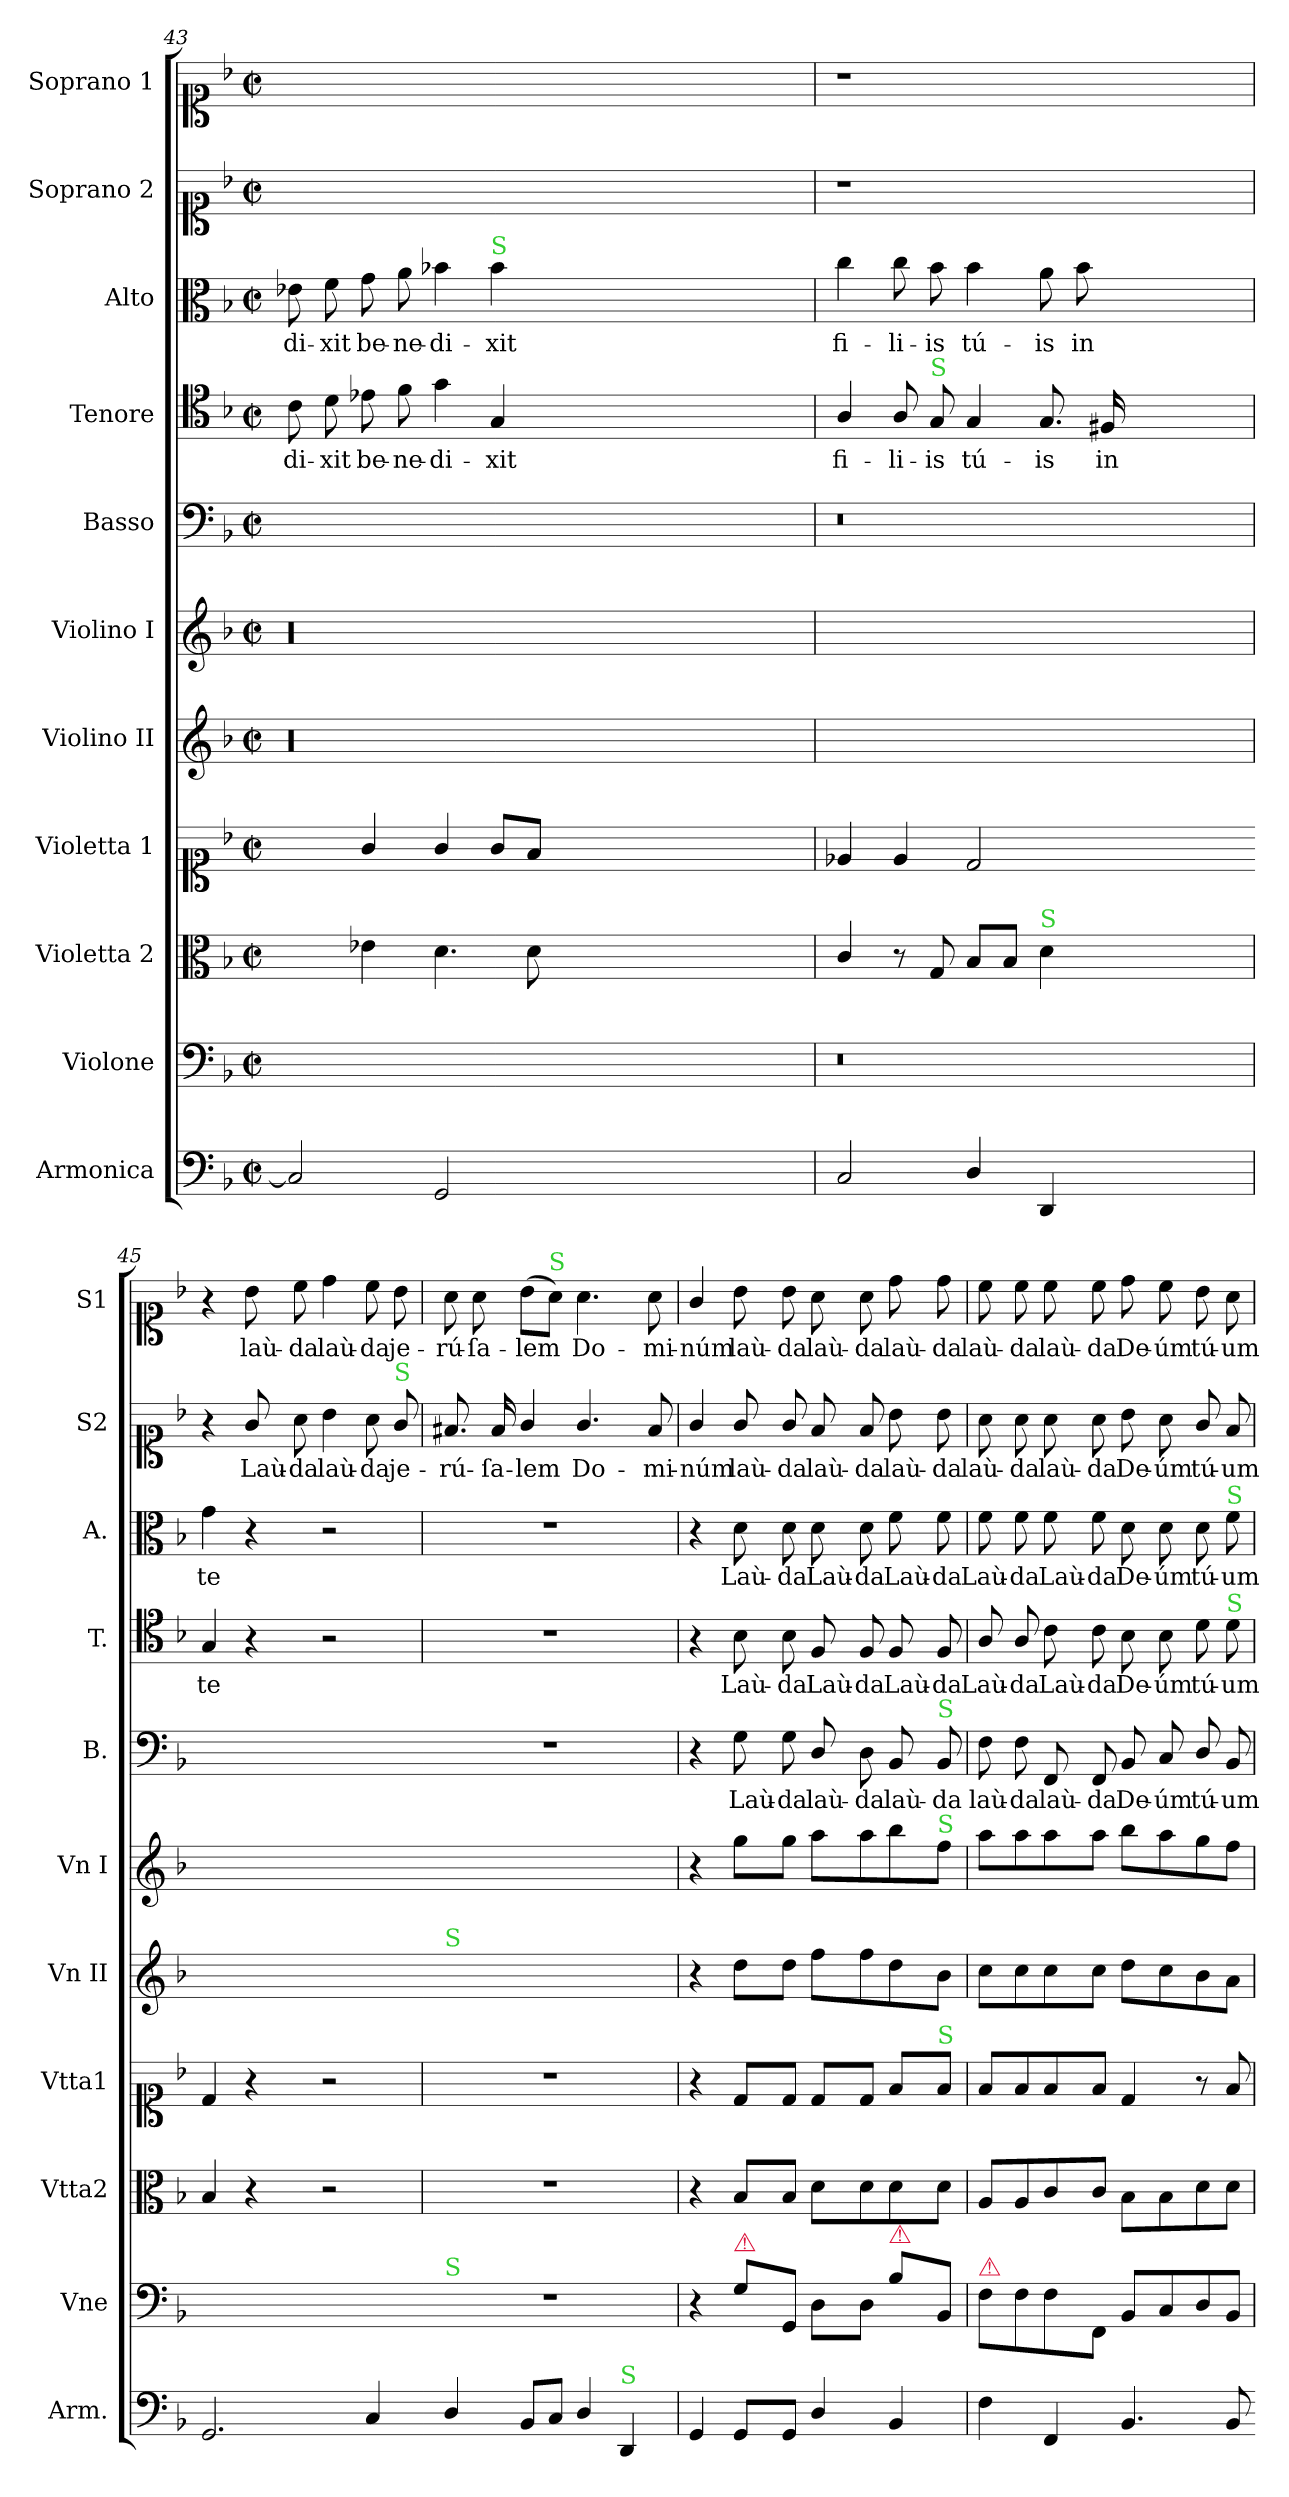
**kern	**kern	**kern	**kern	**kern	**kern	**kern	**text	**kern	**text	**kern	**text	**kern	**text	**kern	**text
*part11	*part10	*part9	*part8	*part7	*part6	*part5	*part5	*part4	*part4	*part3	*part3	*part2	*part2	*part1	*part1
*staff11	*staff10	*staff9	*staff8	*staff7	*staff6	*staff5	*staff5	*staff4	*staff4	*staff3	*staff3	*staff2	*staff2	*staff1	*staff1
*I"Armonica	*I"Violone	*I"Violetta 2	*I"Violetta 1	*I"Violino II	*I"Violino I	*I"Basso	*	*I"Tenore	*	*I"Alto	*	*I"Soprano 2	*	*I"Soprano 1	*
*I'Arm.	*I'Vne	*I'Vtta2	*I'Vtta1	*I'Vn II	*I'Vn I	*I'B.	*	*I'T.	*	*I'A.	*	*I'S2	*	*I'S1	*
*clefF4	*clefF4	*clefC3	*clefC1	*clefG2	*clefG2	*clefF4	*	*clefC4	*	*clefC3	*	*clefC1	*	*clefC1	*
*k[b-]	*k[b-]	*k[b-]	*k[b-]	*k[b-]	*k[b-]	*k[b-]	*	*k[b-]	*	*k[b-]	*	*k[b-]	*	*k[b-]	*
*F:	*F:	*F:	*F:	*F:	*F:	*F:	*	*F:	*	*F:	*	*F:	*	*F:	*
*M2/2	*M2/2	*M2/2	*M2/2	*M2/2	*M2/2	*M2/2	*	*M2/2	*	*M2/2	*	*M2/2	*	*M2/2	*
*met(c|)	*met(c|)	*met(c|)	*met(c|)	*met(c|)	*met(c|)	*met(c|)	*	*met(c|)	*	*met(c|)	*	*met(c|)	*	*met(c|)	*
=43	=43	=43	=43	=43	=43	=43	=43	=43	=43	=43	=43	=43	=43	=43	=43
!	!	!	!	!	!	!	!	!	!LO:LY:i	!	!LO:LY:i	!	!	!	!
2C/]	00ryy	4ryy	4ryy	00r	00r	00ryy	.	8c\	-di-	8e-X\	-di-	00ryy	.	00ryy	.
!	!	!	!	!	!	!	!	!	!LO:LY:i	!	!LO:LY:i	!	!	!	!
.	.	.	.	.	.	.	.	8d\	-xit	8f\	-xit	.	.	.	.
!	!	!	!	!	!	!	!	!	!LO:LY:i	!	!LO:LY:i	!	!	!	!
.	.	4e-X\	4g/	.	.	.	.	8e-X\	be-	8g\	be-	.	.	.	.
!	!	!	!	!	!	!	!	!	!LO:LY:i	!	!LO:LY:i	!	!	!	!
.	.	.	.	.	.	.	.	8f\	-ne-	8a\	-ne-	.	.	.	.
!	!	!	!	!	!	!	!	!	!LO:LY:i	!	!LO:LY:i	!	!	!	!
2GG/	.	4.d\	4g/	.	.	.	.	4g\	-di-	4b-X\	-di-	.	.	.	.
!	!	!	!	!	!	!	!	!	!	!LO:TX:a:color=limegreen:t=S	!	!	!	!	!
!	!	!	!	!	!	!	!	!	!LO:LY:i	!	!LO:LY:i	!	!	!	!
.	.	.	8g/L	.	.	.	.	4G/	-xit	4b-\	-xit	.	.	.	.
.	.	8d\	8f/J	.	.	.	.	.	.	.	.	.	.	.	.
0.ryy	.	0.ryy	0.ryy	.	.	.	.	0.ryy	.	0.ryy	.	.	.	.	.
=44	=44	=44	=44	=44	=44	=44	=44	=44	=44	=44	=44	=44	=44	=44	=44
2C/	0r	4c/	4e-X/	0ryy	0ryy	0r	.	4A/	fi-	4cc\	fi-	1r	.	1r	.
.	.	8r	4e-/	.	.	.	.	8A/	-li-	8cc\	-li-	.	.	.	.
!	!	!	!	!	!	!	!	!LO:TX:a:color=limegreen:t=S	!	!	!	!	!	!	!
.	.	8G/	.	.	.	.	.	8G/	-is	8b-\	-is	.	.	.	.
4D/	.	8B-/L	2d/	.	.	.	.	4G/	tú-	4b-\	tú-	.	.	.	.
.	.	8B-/J	.	.	.	.	.	.	.	.	.	.	.	.	.
!	!	!LO:TX:a:color=limegreen:t=S	!	!	!	!	!	!	!	!	!	!	!	!	!
4DD/	.	4d\	.	.	.	.	.	8.G/	-is	8a\	-is	.	.	.	.
.	.	.	.	.	.	.	.	.	.	8b-\	in	.	.	.	.
.	.	.	.	.	.	.	.	16F#X/	in	.	.	.	.	.	.
1ryy	.	1ryy	1ryy	.	.	.	.	1ryy	.	1ryy	.	1ryy	.	1ryy	.
=45	=45	=45	=45-	=45	=45	=45	=45	=45	=45	=45	=45	=45	=45	=45	=45
2.GG/	1ryy	4B-/	4d/	1ryy	1ryy	1ryy	.	4G/	te	4g\	te	4r	.	4r	.
.	.	4r	4r	.	.	.	.	4r	.	4r	.	8g/	Laù-	8b-\	laù-
.	.	.	.	.	.	.	.	.	.	.	.	8a\	-da	8cc\	-da
.	.	2r	2r	.	.	.	.	2r	.	2r	.	4b-\	laù-	4dd\	laù-
4C/	.	.	.	.	.	.	.	.	.	.	.	8a\	-da	8cc\	-da
!	!	!	!	!	!	!	!	!	!	!	!	!LO:TX:a:color=limegreen:t=S	!	!	!
.	.	.	.	.	.	.	.	.	.	.	.	8g/	je-	8b-\	je-
=46-	=46	=46	=46	=46	=46	=46	=46	=46	=46	=46	=46	=46	=46	=46	=46
!	!	!	!	!LO:TX:a:color=limegreen:t=S	!	!	!	!	!	!	!	!	!	!	!
!	!LO:TX:a:color=limegreen:t=S	!	!	!	!	!	!	!	!	!	!	!	!	!	!
4D/	1r	1r	1r	1ryy	1ryy	1r	.	1r	.	1r	.	8.f#X/	-rú-	8a\	-rú-
.	.	.	.	.	.	.	.	.	.	.	.	.	.	8a\	-ſa-
.	.	.	.	.	.	.	.	.	.	.	.	16f#/	-ſa-	.	.
8BB-/L	.	.	.	.	.	.	.	.	.	.	.	4g/	-lem	(8b-\L	-lem
!	!	!	!	!	!	!	!	!	!	!	!	!	!	!LO:TX:a:color=limegreen:t=S	!
8C/J	.	.	.	.	.	.	.	.	.	.	.	.	.	8a\J)	.
4D/	.	.	.	.	.	.	.	.	.	.	.	4.g/	Do-	4.a\	Do-
!LO:TX:a:color=limegreen:t=S	!	!	!	!	!	!	!	!	!	!	!	!	!	!	!
4DD/	.	.	.	.	.	.	.	.	.	.	.	.	.	.	.
.	.	.	.	.	.	.	.	.	.	.	.	8f#/	-mi-	8a\	-mi-
=47	=47	=47	=47	=47	=47	=47	=47	=47	=47	=47	=47	=47	=47	=47	=47
4GG/	4r	4r	4r	4r	4r	4r	.	4r	.	4r	.	4g/	-núm	4g/	-núm
!	!LO:TX:a:color=crimson:t=⚠	!	!	!	!	!	!	!	!	!	!	!	!	!	!
8GG/L	8G\L	8B-/L	8d/L	8dd\L	8gg\L	8G\	Laù-	8B-\	Laù-	8d\	Laù-	8g/	laù-	8b-\	laù-
8GG/J	8GG/J	8B-/J	8d/J	8dd\J	8gg\J	8G\	-da	8B-\	-da	8d\	-da	8g/	-da	8b-\	-da
!	!	!	!	!	!	!	!	!	!LO:LY:i	!	!LO:LY:i	!	!	!	!LO:LY:i
4D/	8D\L	8d\L	8d/L	8ff\L	8aa\L	8D/	laù-	8F/	Laù-	8d\	Laù-	8f/	laù-	8a\	laù-
!	!	!	!	!	!	!	!	!	!LO:LY:i	!	!LO:LY:i	!	!	!	!LO:LY:i
.	8D\J	8d\	8d/J	8ff\	8aa\	8D\	-da	8F/	-da	8d\	-da	8f/	-da	8a\	-da
!	!LO:TX:a:color=crimson:t=⚠	!	!	!	!	!	!	!	!	!	!	!	!	!	!
!	!	!	!	!	!	!	!LO:LY:i	!	!LO:LY:i	!	!LO:LY:i	!	!	!	!LO:LY:i
4BB-/	8B-\L	8d\	8f/L	8dd\	8bb-\	8BB-/	laù-	8F/	Laù-	8f\	Laù-	8b-\	laù-	8dd\	laù-
!	!	!	!	!	!	!LO:TX:a:color=limegreen:t=S	!	!	!	!	!	!	!	!	!
!	!	!	!	!	!LO:TX:a:color=limegreen:t=S	!	!	!	!	!	!	!	!	!	!
!	!	!	!LO:TX:a:color=limegreen:t=S	!	!	!	!	!	!	!	!	!	!	!	!
!	!	!	!	!	!	!	!LO:LY:i	!	!LO:LY:i	!	!LO:LY:i	!	!	!	!LO:LY:i
.	8BB-/J	8d\J	8f/J	8b-\J	8ff\J	8BB-/	-da	8F/	-da	8f\	-da	8b-\	-da	8dd\	-da
=48	=48	=48	=48	=48	=48	=48	=48	=48	=48	=48	=48	=48	=48	=48	=48
!	!LO:TX:a:color=crimson:t=⚠	!	!	!	!	!	!	!	!	!	!	!	!	!	!
!	!	!	!	!	!	!	!LO:LY:i	!	!LO:LY:i	!	!LO:LY:i	!	!	!	!LO:LY:i
4F\	8F\L	8A/L	8f/L	8cc\L	8aa\L	8F\	laù-	8A/	Laù-	8f\	Laù-	8a\	laù-	8cc\	laù-
!	!	!	!	!	!	!	!LO:LY:i	!	!LO:LY:i	!	!LO:LY:i	!	!	!	!LO:LY:i
.	8F\	8A/	8f/	8cc\	8aa\	8F\	-da	8A/	-da	8f\	-da	8a\	-da	8cc\	-da
!	!	!	!	!	!	!	!LO:LY:i	!	!LO:LY:i	!	!LO:LY:i	!	!	!	!LO:LY:i
4FF/	8F\	8c/	8f/	8cc\	8aa\	8FF/	laù-	8c\	Laù-	8f\	Laù-	8a\	laù-	8cc\	laù-
!	!	!	!	!	!	!	!LO:LY:i	!	!LO:LY:i	!	!LO:LY:i	!	!	!	!LO:LY:i
.	8FF/J	8c/J	8f/J	8cc\J	8aa\J	8FF/	-da	8c\	-da	8f\	-da	8a\	-da	8cc\	-da
4.BB-/	8BB-/L	8B-\L	4d/	8dd\L	8bb-\L	8BB-/	De-	8B-\	De-	8d\	De-	8b-\	De-	8dd\	De-
.	8C/	8B-\	.	8cc\	8aa\	8C/	-úm	8B-\	-úm	8d\	-úm	8a\	-úm	8cc\	-úm
.	8D/	8d\	8r	8b-\	8gg\	8D/	tú-	8d\	tú-	8d\	tú-	8g/	tú-	8b-\	tú-
!	!	!	!	!	!	!	!	!	!	!LO:TX:a:color=limegreen:t=S	!	!	!	!	!
!	!	!	!	!	!	!	!	!LO:TX:a:color=limegreen:t=S	!	!	!	!	!	!	!
8BB-/	8BB-/J	8d\J	8f/	8a\J	8ff\J	8BB-/	-um	8d\	-um	8f\	-um	8f/	-um	8a\	-um
=-	=	=	=	=	=	=	=	=	=	=	=	=	=	=	=
*-	*-	*-	*-	*-	*-	*-	*-	*-	*-	*-	*-	*-	*-	*-	*-
